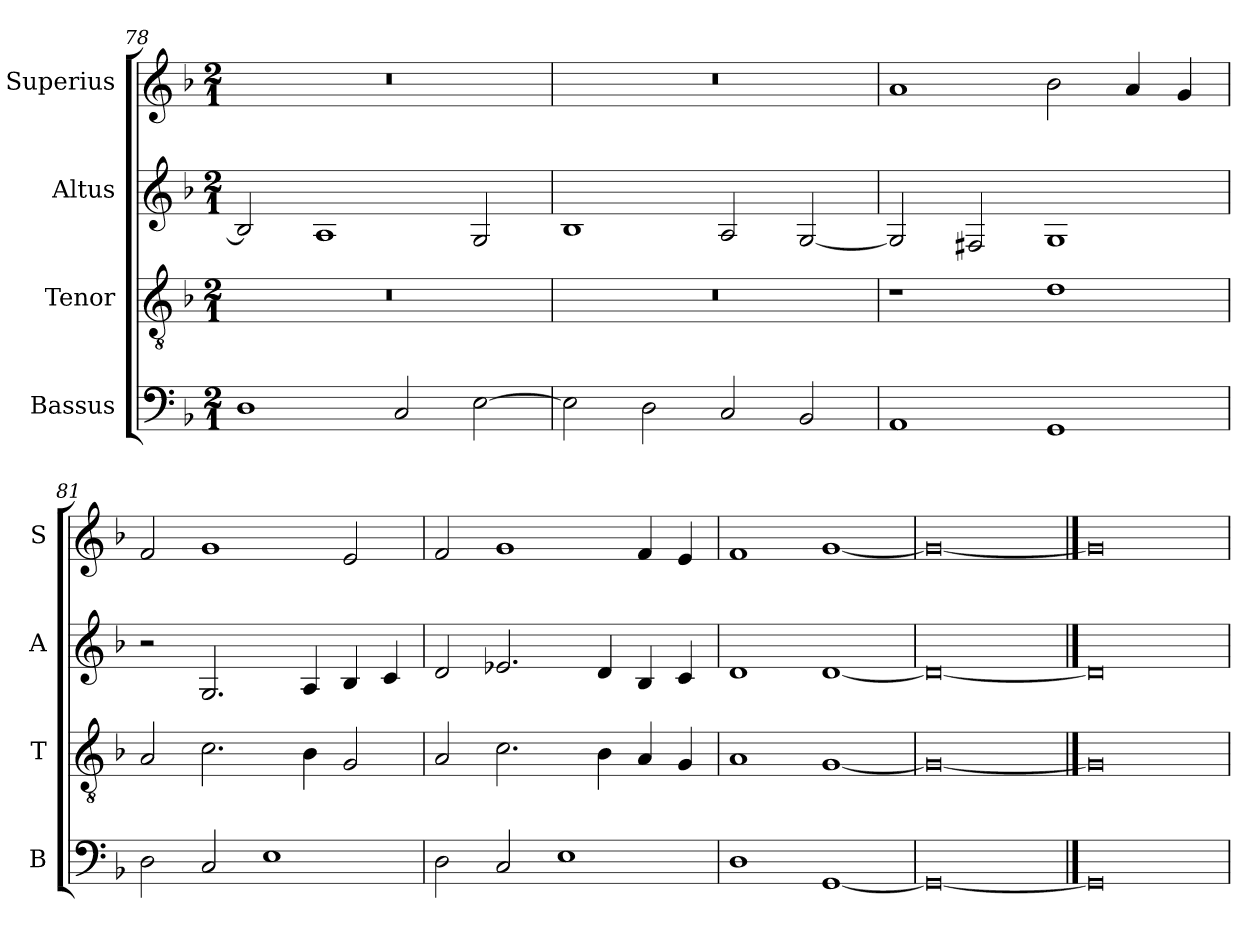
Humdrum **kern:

**kern	**kern	**kern	**kern
*part4	*part3	*part2	*part1
*staff4	*staff3	*staff2	*staff1
*I"Bassus	*I"Tenor	*I"Altus	*I"Superius
*I'B	*I'T	*I'A	*I'S
*clefF4	*clefGv2	*clefG2	*clefG2
*k[b-]	*k[b-]	*k[b-]	*k[b-]
*F:	*F:	*F:	*F:
*M2/1	*M2/1	*M2/1	*M2/1
=78	=78	=78	=78
1D	0r	2B-]	0r
.	.	1A	.
2C	.	.	.
[2E	.	2G	.
=79	=79	=79	=79
2E]	0r	1B-	0r
2D	.	.	.
2C	.	2A	.
2BB-	.	[2G	.
=80	=80	=80	=80
1AA	1r	2G]	1a
.	.	2F#X	.
1GG	1d	1G	2b-
.	.	.	4a
.	.	.	4g
=81	=81	=81	=81
2D	2A	2r	2f
2C	2.c	2.G	1g
1E	.	.	.
.	4B-	4A	.
.	2G	4B-	2e
.	.	4c	.
=82	=82	=82	=82
2D	2A	2d	2f
2C	2.c	2.e-X	1g
1E	.	.	.
.	4B-	4d	.
.	4A	4B-	4f
.	4G	4c	4e
=83	=83	=83	=83
1D	1A	1d	1f
[1GG	[1G	[1d	[1g
=84	=84	=84	=84
0GG_	0G_	0d_	0g_
==85	==85	==85	==85
0GG]	0G]	0d]	0g]
=	=	=	=
*-	*-	*-	*-
